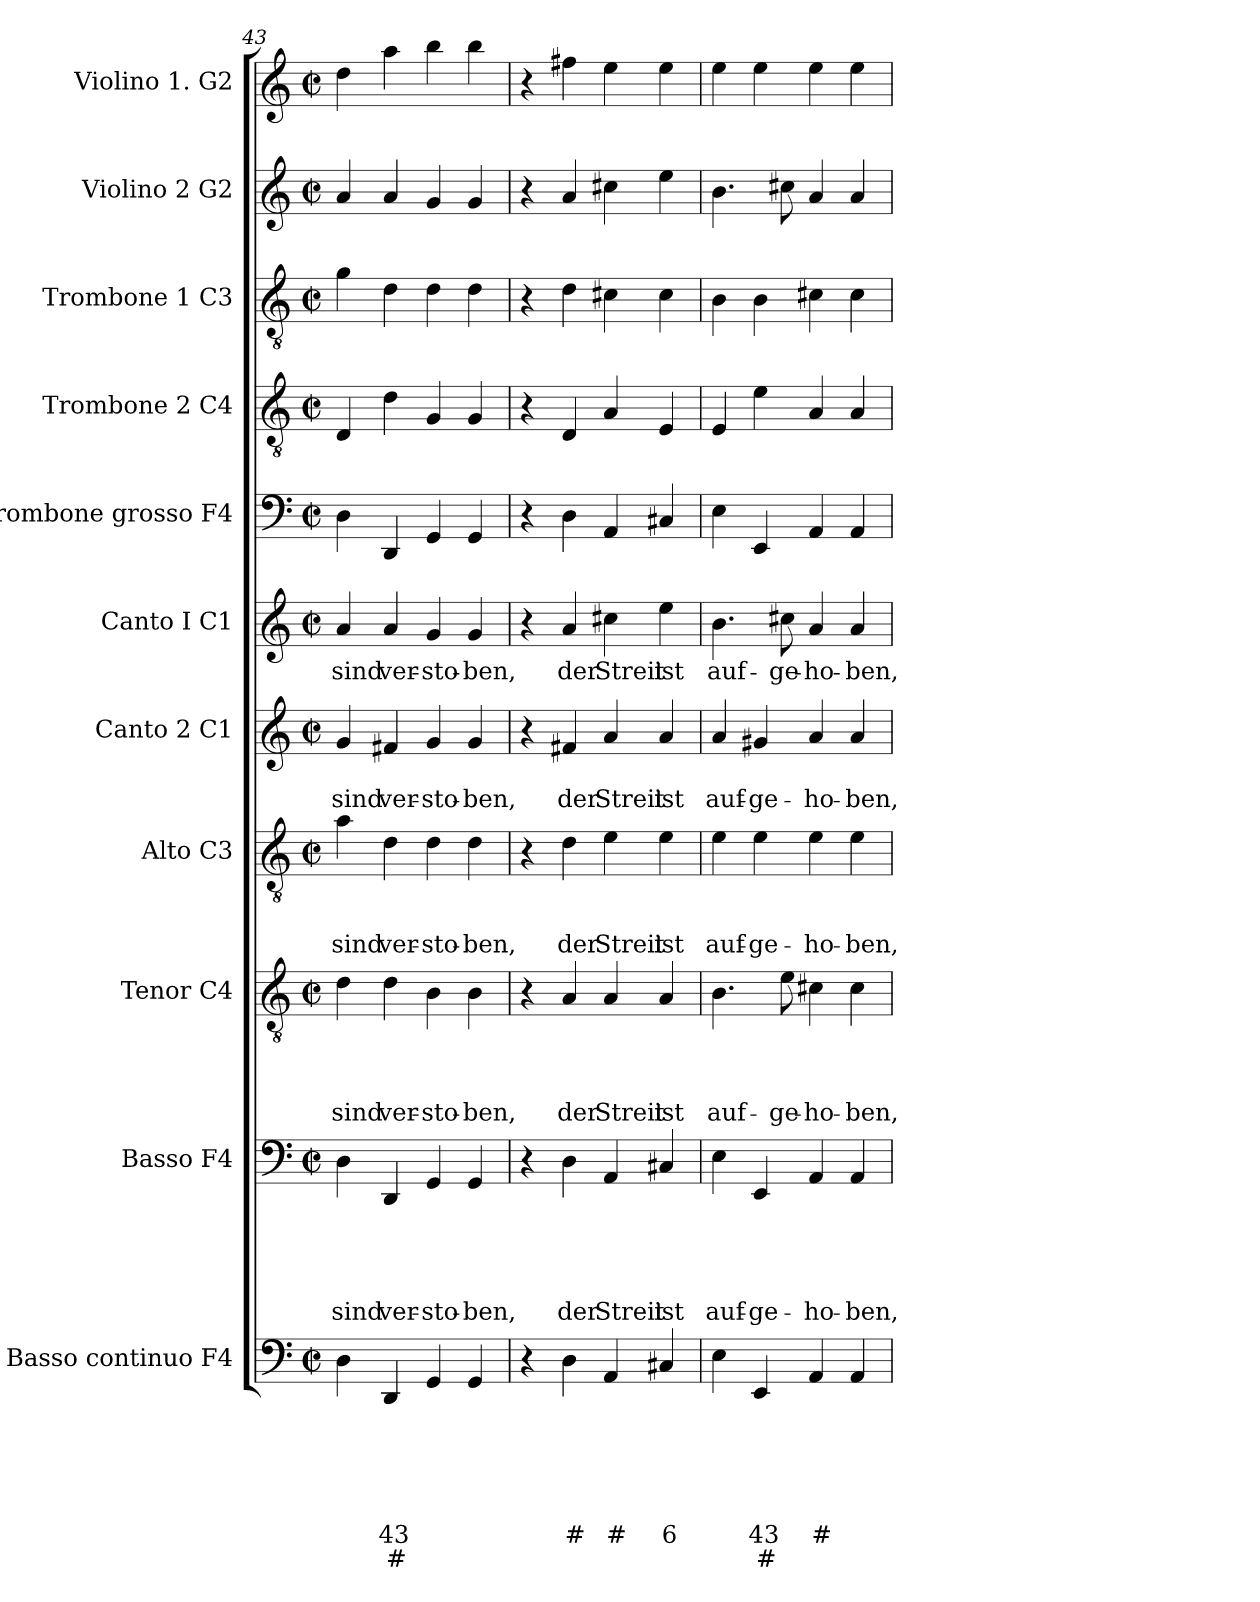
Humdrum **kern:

**kern	**text	**text	**text	**text	**text	**text	**text	**kern	**text	**text	**text	**text	**text	**kern	**text	**text	**text	**text	**kern	**text	**text	**text	**kern	**text	**text	**kern	**text	**kern	**kern	**kern	**kern	**kern
*part11	*part11	*part11	*part11	*part11	*part11	*part11	*part11	*part10	*part10	*part10	*part10	*part10	*part10	*part9	*part9	*part9	*part9	*part9	*part8	*part8	*part8	*part8	*part7	*part7	*part7	*part6	*part6	*part5	*part4	*part3	*part2	*part1
*staff11	*staff11	*staff11	*staff11	*staff11	*staff11	*staff11	*staff11	*staff10	*staff10	*staff10	*staff10	*staff10	*staff10	*staff9	*staff9	*staff9	*staff9	*staff9	*staff8	*staff8	*staff8	*staff8	*staff7	*staff7	*staff7	*staff6	*staff6	*staff5	*staff4	*staff3	*staff2	*staff1
*I"Basso continuo F4	*	*	*	*	*	*	*	*I"Basso F4	*	*	*	*	*	*I"Tenor C4	*	*	*	*	*I"Alto C3	*	*	*	*I"Canto 2 C1	*	*	*I"Canto I C1	*	*I"Trombone grosso F4	*I"Trombone 2 C4	*I"Trombone 1 C3	*I"Violino 2 G2	*I"Violino 1. G2
*	*	*	*	*	*	*	*	*I'B	*	*	*	*	*	*I'T	*	*	*	*	*I'A	*	*	*	*I'C2	*	*	*I'C1	*	*I'Trb 3	*I'Trb 2	*I'Trb 1	*I'Vln2	*I'Vln 1
*clefF4	*	*	*	*	*	*	*	*clefF4	*	*	*	*	*	*clefGv2	*	*	*	*	*clefGv2	*	*	*	*clefG2	*	*	*clefG2	*	*clefF4	*clefGv2	*clefGv2	*clefG2	*clefG2
*k[]	*	*	*	*	*	*	*	*k[]	*	*	*	*	*	*k[]	*	*	*	*	*k[]	*	*	*	*k[]	*	*	*k[]	*	*k[]	*k[]	*k[]	*k[]	*k[]
*C:	*	*	*	*	*	*	*	*C:	*	*	*	*	*	*C:	*	*	*	*	*C:	*	*	*	*C:	*	*	*C:	*	*C:	*C:	*C:	*C:	*C:
*M2/2	*	*	*	*	*	*	*	*M2/2	*	*	*	*	*	*M2/2	*	*	*	*	*M2/2	*	*	*	*M2/2	*	*	*M2/2	*	*M2/2	*M2/2	*M2/2	*M2/2	*M2/2
*met(c|)	*	*	*	*	*	*	*	*met(c|)	*	*	*	*	*	*met(c|)	*	*	*	*	*met(c|)	*	*	*	*met(c|)	*	*	*met(c|)	*	*met(c|)	*met(c|)	*met(c|)	*met(c|)	*met(c|)
=43	=43	=43	=43	=43	=43	=43	=43	=43	=43	=43	=43	=43	=43	=43	=43	=43	=43	=43	=43	=43	=43	=43	=43	=43	=43	=43	=43	=43	=43	=43	=43	=43
!	!	!	!	!	!	!	!	!	!	!	!	!	!LO:LY:b	!	!	!	!	!LO:LY:b	!	!	!	!LO:LY:b	!	!	!LO:LY:b	!	!LO:LY:b	!	!	!	!	!
4D\	.	.	.	.	.	.	.	4D\	.	.	.	.	sind	4d\	.	.	.	sind	4a\	.	.	sind	4g/	.	sind	4a/	sind	4D\	4D/	4g\	4a/	4dd\
!	!	!	!	!	!	!LO:LY:b	!LO:LY:b	!	!	!	!	!	!LO:LY:b	!	!	!	!	!LO:LY:b	!	!	!	!LO:LY:b	!	!	!LO:LY:b	!	!LO:LY:b	!	!	!	!	!
4DD/	.	.	.	.	.	43	#	4DD/	.	.	.	.	ver-	4d\	.	.	.	ver-	4d\	.	.	ver-	4f#X/	.	ver-	4a/	ver-	4DD/	4d\	4d\	4a/	4aa\
!	!	!	!	!	!	!	!	!	!	!	!	!	!LO:LY:b	!	!	!	!	!LO:LY:b	!	!	!	!LO:LY:b	!	!	!LO:LY:b	!	!LO:LY:b	!	!	!	!	!
4GG/	.	.	.	.	.	.	.	4GG/	.	.	.	.	-sto-	4B\	.	.	.	-sto-	4d\	.	.	-sto-	4g/	.	-sto-	4g/	-sto-	4GG/	4G/	4d\	4g/	4bb\
!	!	!	!	!	!	!	!	!	!	!	!	!	!LO:LY:b	!	!	!	!	!LO:LY:b	!	!	!	!LO:LY:b	!	!	!LO:LY:b	!	!LO:LY:b	!	!	!	!	!
4GG/	.	.	.	.	.	.	.	4GG/	.	.	.	.	-ben,	4B\	.	.	.	-ben,	4d\	.	.	-ben,	4g/	.	-ben,	4g/	-ben,	4GG/	4G/	4d\	4g/	4bb\
!!LO:PB:g=z
=44	=44	=44	=44	=44	=44	=44	=44	=44	=44	=44	=44	=44	=44	=44	=44	=44	=44	=44	=44	=44	=44	=44	=44	=44	=44	=44	=44	=44	=44	=44	=44	=44
4r	.	.	.	.	.	.	.	4r	.	.	.	.	.	4r	.	.	.	.	4r	.	.	.	4r	.	.	4r	.	4r	4r	4r	4r	4r
!	!	!	!	!	!	!LO:LY:b	!	!	!	!	!	!	!LO:LY:b	!	!	!	!	!LO:LY:b	!	!	!	!LO:LY:b	!	!	!LO:LY:b	!	!LO:LY:b	!	!	!	!	!
4D\	.	.	.	.	.	#	.	4D\	.	.	.	.	der	4A/	.	.	.	der	4d\	.	.	der	4f#X/	.	der	4a/	der	4D\	4D/	4d\	4a/	4ff#X\
!	!	!	!	!	!	!LO:LY:b	!	!	!	!	!	!	!LO:LY:b	!	!	!	!	!LO:LY:b	!	!	!	!LO:LY:b	!	!	!LO:LY:b	!	!LO:LY:b	!	!	!	!	!
4AA/	.	.	.	.	.	#	.	4AA/	.	.	.	.	Streit	4A/	.	.	.	Streit	4e\	.	.	Streit	4a/	.	Streit	4cc#X\	Streit	4AA/	4A/	4c#X\	4cc#X\	4ee\
!	!	!	!	!	!	!LO:LY:b	!	!	!	!	!	!	!LO:LY:b	!	!	!	!	!LO:LY:b	!	!	!	!LO:LY:b	!	!	!LO:LY:b	!	!LO:LY:b	!	!	!	!	!
4C#X/	.	.	.	.	.	6	.	4C#X/	.	.	.	.	ist	4A/	.	.	.	ist	4e\	.	.	ist	4a/	.	ist	4ee\	ist	4C#X/	4E/	4c#\	4ee\	4ee\
=45	=45	=45	=45	=45	=45	=45	=45	=45	=45	=45	=45	=45	=45	=45	=45	=45	=45	=45	=45	=45	=45	=45	=45	=45	=45	=45	=45	=45	=45	=45	=45	=45
!	!	!	!	!	!	!	!	!	!	!	!	!	!LO:LY:b	!	!	!	!	!LO:LY:b	!	!	!	!LO:LY:b	!	!	!LO:LY:b	!	!LO:LY:b	!	!	!	!	!
4E\	.	.	.	.	.	.	.	4E\	.	.	.	.	auf-	4.B\	.	.	.	auf-	4e\	.	.	auf-	4a/	.	auf-	4.b\	auf-	4E\	4E/	4B\	4.b\	4ee\
!	!	!	!	!	!	!LO:LY:b	!LO:LY:b	!	!	!	!	!	!LO:LY:b	!	!	!	!	!	!	!	!	!LO:LY:b	!	!	!LO:LY:b	!	!	!	!	!	!	!
4EE/	.	.	.	.	.	43	#	4EE/	.	.	.	.	-ge-	.	.	.	.	.	4e\	.	.	-ge-	4g#X/	.	-ge-	.	.	4EE/	4e\	4B\	.	4ee\
!	!	!	!	!	!	!	!	!	!	!	!	!	!	!	!	!	!	!LO:LY:b	!	!	!	!	!	!	!	!	!LO:LY:b	!	!	!	!	!
.	.	.	.	.	.	.	.	.	.	.	.	.	.	8e\	.	.	.	-ge-	.	.	.	.	.	.	.	8cc#X\	-ge-	.	.	.	8cc#X\	.
!	!	!	!	!	!	!LO:LY:b	!	!	!	!	!	!	!LO:LY:b	!	!	!	!	!LO:LY:b	!	!	!	!LO:LY:b	!	!	!LO:LY:b	!	!LO:LY:b	!	!	!	!	!
4AA/	.	.	.	.	.	#	.	4AA/	.	.	.	.	-ho-	4c#X\	.	.	.	-ho-	4e\	.	.	-ho-	4a/	.	-ho-	4a/	-ho-	4AA/	4A/	4c#X\	4a/	4ee\
!	!	!	!	!	!	!	!	!	!	!	!	!	!LO:LY:b	!	!	!	!	!LO:LY:b	!	!	!	!LO:LY:b	!	!	!LO:LY:b	!	!LO:LY:b	!	!	!	!	!
4AA/	.	.	.	.	.	.	.	4AA/	.	.	.	.	-ben,	4c#\	.	.	.	-ben,	4e\	.	.	-ben,	4a/	.	-ben,	4a/	-ben,	4AA/	4A/	4c#\	4a/	4ee\
=	=	=	=	=	=	=	=	=	=	=	=	=	=	=	=	=	=	=	=	=	=	=	=	=	=	=	=	=	=	=	=	=
*-	*-	*-	*-	*-	*-	*-	*-	*-	*-	*-	*-	*-	*-	*-	*-	*-	*-	*-	*-	*-	*-	*-	*-	*-	*-	*-	*-	*-	*-	*-	*-	*-
